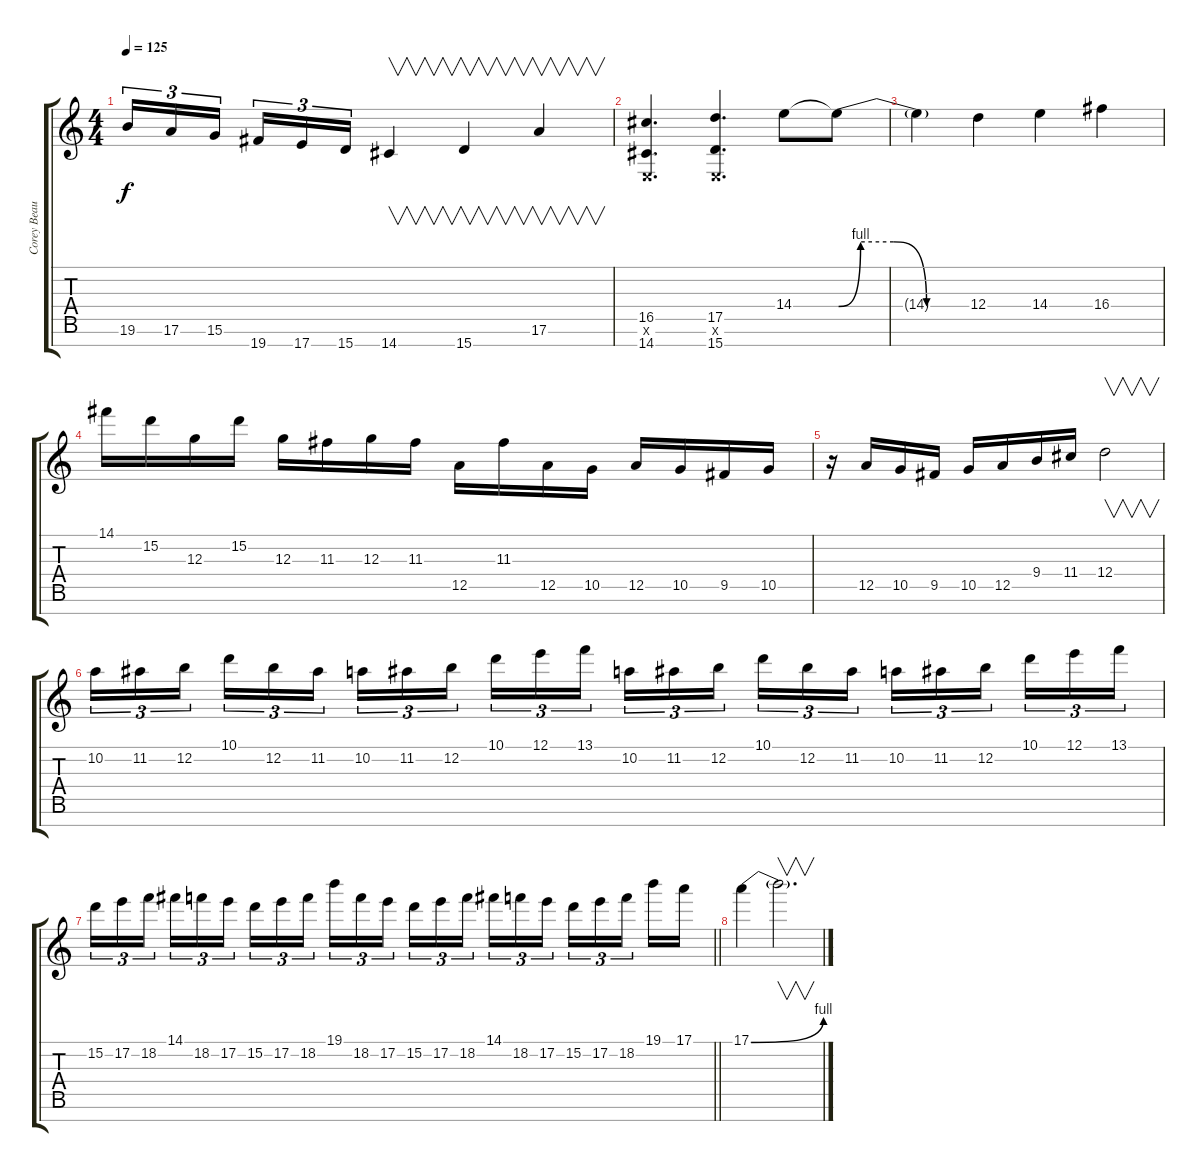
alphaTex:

\track ("Corey Beaulieau" "Corey Beau") {instrument distortionguitar}
\staff {score tabs}
\tuning (E4 B3 G3 D3 A2 E2 B1) {hide}
\ts (4 4)
\tempo 125
\clef g2
\ks c
19.6.16{tu (3 2) dy f} 17.6.16{tu (3 2)} 15.6.16{tu (3 2) beam splitsecondary} 19.7.16{tu (3 2)} 17.7.16{tu (3 2)} 15.7.16{tu (3 2)} 14.7.4{v} 15.7.4{v} 17.6.4{v} |
(16.5 0.6{x} 14.7).4{d} (17.5 0.6{x} 15.7).4{d} 14.4.8 14.4{be (custom 0 0 10 4 25 4 40 0 60 0) t}.8 |
14.4{t}.4 12.4.4 14.4.4 16.4.4 |
14.1.16 15.2.16 12.3.16 15.2.16 12.3.16 11.3.16 12.3.16 11.3.16 12.5.16 11.3.16 12.5.16 10.5.16 12.5.16 10.5.16 9.5.16 10.5.16 |
r.16 12.5.16 10.5.16 9.5.16 10.5.16 12.5.16 9.4.16 11.4.16 12.4.2{v} |
10.2.16{tu (3 2)} 11.2.16{tu (3 2)} 12.2.16{tu (3 2) beam splitsecondary} 10.1.16{tu (3 2)} 12.2.16{tu (3 2)} 11.2.16{tu (3 2)} 10.2.16{tu (3 2)} 11.2.16{tu (3 2)} 12.2.16{tu (3 2) beam splitsecondary} 10.1.16{tu (3 2)} 12.1.16{tu (3 2)} 13.1.16{tu (3 2)} 10.2.16{tu (3 2)} 11.2.16{tu (3 2)} 12.2.16{tu (3 2) beam splitsecondary} 10.1.16{tu (3 2)} 12.2.16{tu (3 2)} 11.2.16{tu (3 2)} 10.2.16{tu (3 2)} 11.2.16{tu (3 2)} 12.2.16{tu (3 2) beam splitsecondary} 10.1.16{tu (3 2)} 12.1.16{tu (3 2)} 13.1.16{tu (3 2)} |
\barLineRight lightlight
15.2.16{tu (3 2)} 17.2.16{tu (3 2)} 18.2.16{tu (3 2) beam splitsecondary} 14.1.16{tu (3 2)} 18.2.16{tu (3 2)} 17.2.16{tu (3 2)} 15.2.16{tu (3 2)} 17.2.16{tu (3 2)} 18.2.16{tu (3 2) beam splitsecondary} 19.1.16{tu (3 2)} 18.2.16{tu (3 2)} 17.2.16{tu (3 2)} 15.2.16{tu (3 2)} 17.2.16{tu (3 2)} 18.2.16{tu (3 2) beam splitsecondary} 14.1.16{tu (3 2)} 18.2.16{tu (3 2)} 17.2.16{tu (3 2)} 15.2.16{tu (3 2)} 17.2.16{tu (3 2)} 18.2.16{tu (3 2) beam splitsecondary} 19.1.16 17.1.16 |
17.1{be (bend 0 0 60 4)}.4 17.1{t}.2{v d}
